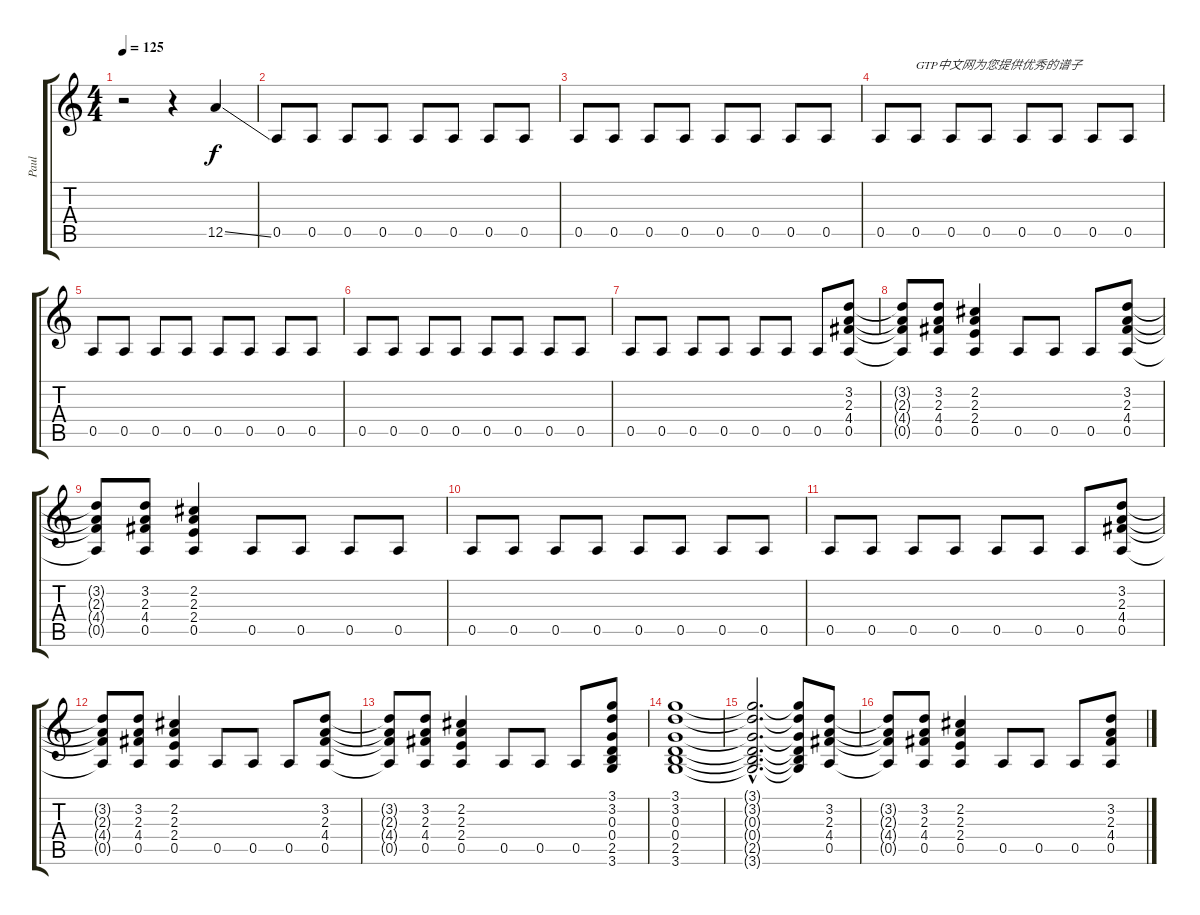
\track ("Paul" "Paul") {instrument overdrivenguitar}
\staff {score tabs}
\tuning (E4 B3 G3 D3 A2 E2) {hide}
\ts (4 4)
\tempo 125
\clef g2
\ks c
r.2{dy f instrument overdrivenguitar} r.4 12.5{ss}.4 |
0.5.8 0.5.8 0.5.8 0.5.8 0.5.8 0.5.8 0.5.8 0.5.8 |
0.5.8 0.5.8 0.5.8 0.5.8 0.5.8 0.5.8 0.5.8 0.5.8 |
0.5.8 0.5.8{txt "GTP中文网为您提供优秀的谱子"} 0.5.8 0.5.8 0.5.8 0.5.8 0.5.8 0.5.8 |
0.5.8 0.5.8 0.5.8 0.5.8 0.5.8 0.5.8 0.5.8 0.5.8 |
0.5.8 0.5.8 0.5.8 0.5.8 0.5.8 0.5.8 0.5.8 0.5.8 |
0.5.8 0.5.8 0.5.8 0.5.8 0.5.8 0.5.8 0.5.8 (3.2 2.3 4.4 0.5).8 |
(3.2{t} 2.3{t} 4.4{t} 0.5{t}).8 (3.2 2.3 4.4 0.5).8 (2.2 2.3 2.4 0.5).4 0.5.8 0.5.8 0.5.8 (3.2 2.3 4.4 0.5).8 |
(3.2{t} 2.3{t} 4.4{t} 0.5{t}).8 (3.2 2.3 4.4 0.5).8 (2.2 2.3 2.4 0.5).4 0.5.8 0.5.8 0.5.8 0.5.8 |
0.5.8 0.5.8 0.5.8 0.5.8 0.5.8 0.5.8 0.5.8 0.5.8 |
0.5.8 0.5.8 0.5.8 0.5.8 0.5.8 0.5.8 0.5.8 (3.2 2.3 4.4 0.5).8 |
(3.2{t} 2.3{t} 4.4{t} 0.5{t}).8 (3.2 2.3 4.4 0.5).8 (2.2 2.3 2.4 0.5).4 0.5.8 0.5.8 0.5.8 (3.2 2.3 4.4 0.5).8 |
(3.2{t} 2.3{t} 4.4{t} 0.5{t}).8 (3.2 2.3 4.4 0.5).8 (2.2 2.3 2.4 0.5).4 0.5.8 0.5.8 0.5.8 (3.1 3.2 0.3 0.4 2.5 3.6).8 |
(3.1 3.2 0.3 0.4 2.5 3.6).1 |
(3.1{hac t} 3.2{hac t} 0.3{hac t} 0.4{hac t} 2.5{hac t} 3.6{hac t}).2{d} (3.1{t} 3.2{t} 0.3{t} 0.4{t} 2.5{t} 3.6{t}).8 (3.2 2.3 4.4 0.5).8 |
(3.2{t} 2.3{t} 4.4{t} 0.5{t}).8 (3.2 2.3 4.4 0.5).8 (2.2 2.3 2.4 0.5).4 0.5.8 0.5.8 0.5.8 (3.2 2.3 4.4 0.5).8
